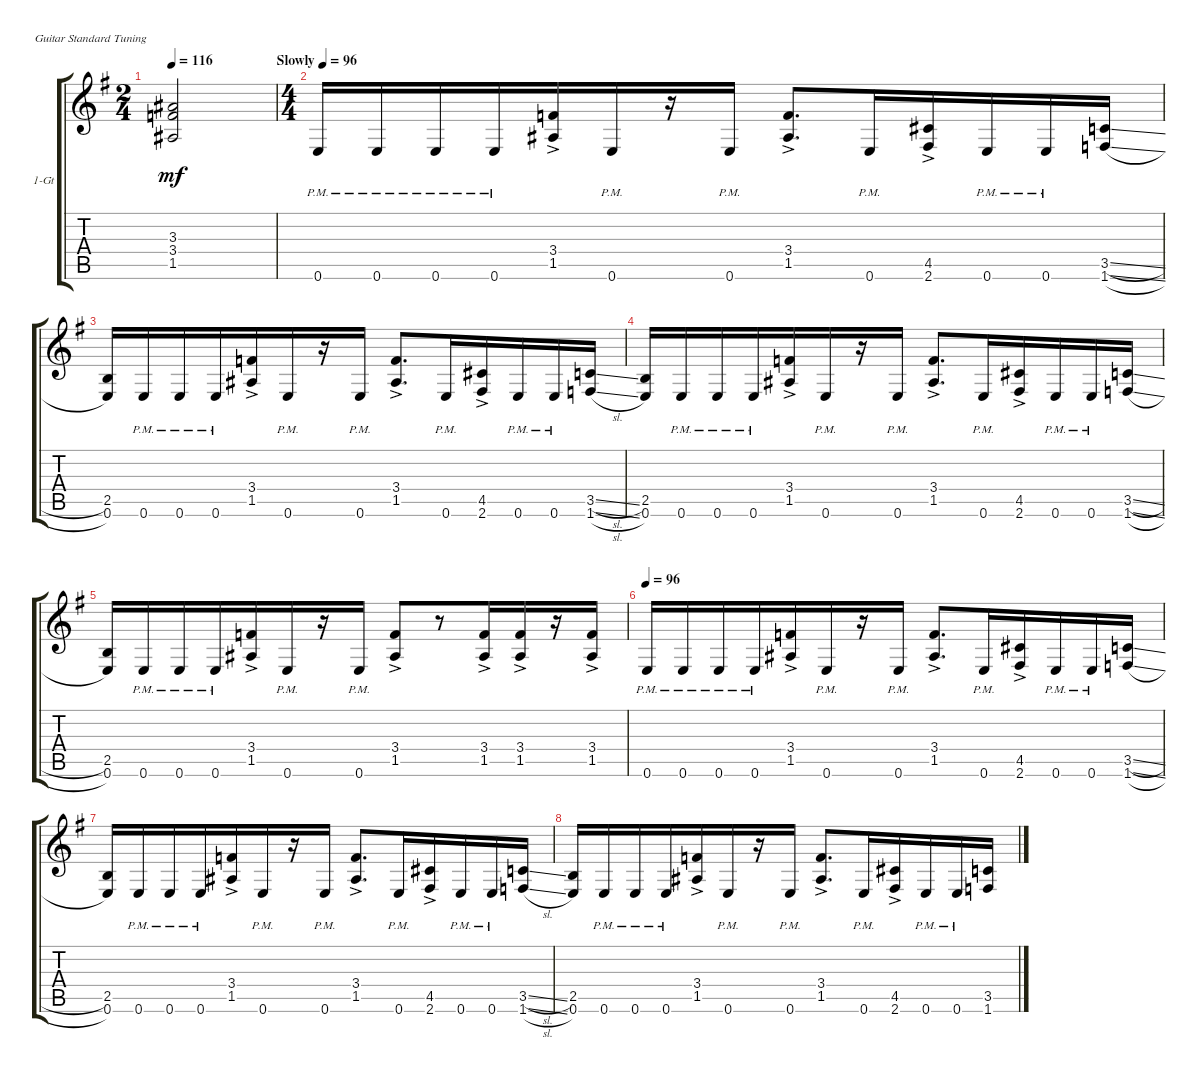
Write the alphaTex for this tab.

\bracketExtendMode groupsimilarinstruments
\firstSystemTrackNameOrientation horizontal
\otherSystemsTrackNameOrientation horizontal
\track ("1-Gt" "1-Gt") {instrument distortionguitar}
\staff {score tabs}
\tuning (E4 B3 G3 D3 A2 E2)
\ts (2 4)
\beaming (8 4 4)
\tempo 116
\tempo (96 "Slowly" 1)
\clef g2
\scale
1.08575
\ks g
(3.3 3.4 1.5).2{dy mf} |
\ts (4 4)
\beaming (8 4 4)
\scale
0.91425 0.6{pm}.16 0.6{pm}.16 0.6{pm}.16 0.6{pm}.16 (3.4{ac} 1.5{ac}).16 0.6{pm}.16 r.16 0.6{pm}.16 (3.4{ac} 1.5{ac}).8{d} 0.6{pm}.16 (4.5{ac} 2.6{ac}).16 0.6{pm}.16 0.6{pm}.16 (3.5{sl} 1.6{sl}).16 |
\scale
1.05549 (2.5 0.6).16 0.6{pm}.16 0.6{pm}.16 0.6{pm}.16 (3.4{ac} 1.5{ac}).16 0.6{pm}.16 r.16 0.6{pm}.16 (3.4{ac} 1.5{ac}).8{d} 0.6{pm}.16 (4.5{ac} 2.6{ac}).16 0.6{pm}.16 0.6{pm}.16 (3.5{sl} 1.6{sl}).16 |
\scale
0.944515 (2.5 0.6).16 0.6{pm}.16 0.6{pm}.16 0.6{pm}.16 (3.4{ac} 1.5{ac}).16 0.6{pm}.16 r.16 0.6{pm}.16 (3.4{ac} 1.5{ac}).8{d} 0.6{pm}.16 (4.5{ac} 2.6{ac}).16 0.6{pm}.16 0.6{pm}.16 (3.5{sl} 1.6{sl}).16 |
\scale
1.05549 (2.5 0.6).16 0.6{pm}.16 0.6{pm}.16 0.6{pm}.16 (3.4{ac} 1.5{ac}).16 0.6{pm}.16 r.16 0.6{pm}.16 (3.4{ac} 1.5{ac}).8 r.8 (3.4{ac} 1.5{ac}).16 (3.4{ac} 1.5{ac}).16 r.16 (3.4{ac} 1.5{ac}).16 |
\tempo 96
\scale
0.944515 0.6{pm}.16 0.6{pm}.16 0.6{pm}.16 0.6{pm}.16 (3.4{ac} 1.5{ac}).16 0.6{pm}.16 r.16 0.6{pm}.16 (3.4{ac} 1.5{ac}).8{d} 0.6{pm}.16 (4.5{ac} 2.6{ac}).16 0.6{pm}.16 0.6{pm}.16 (3.5{sl} 1.6{sl}).16 |
\scale
1.05549 (2.5 0.6).16 0.6{pm}.16 0.6{pm}.16 0.6{pm}.16 (3.4{ac} 1.5{ac}).16 0.6{pm}.16 r.16 0.6{pm}.16 (3.4{ac} 1.5{ac}).8{d} 0.6{pm}.16 (4.5{ac} 2.6{ac}).16 0.6{pm}.16 0.6{pm}.16 (3.5{sl} 1.6{sl}).16 |
\scale
0.944515 (2.5 0.6).16 0.6{pm}.16 0.6{pm}.16 0.6{pm}.16 (3.4{ac} 1.5{ac}).16 0.6{pm}.16 r.16 0.6{pm}.16 (3.4{ac} 1.5{ac}).8{d} 0.6{pm}.16 (4.5{ac} 2.6{ac}).16 0.6{pm}.16 0.6{pm}.16 (3.5{sl} 1.6{sl}).16
